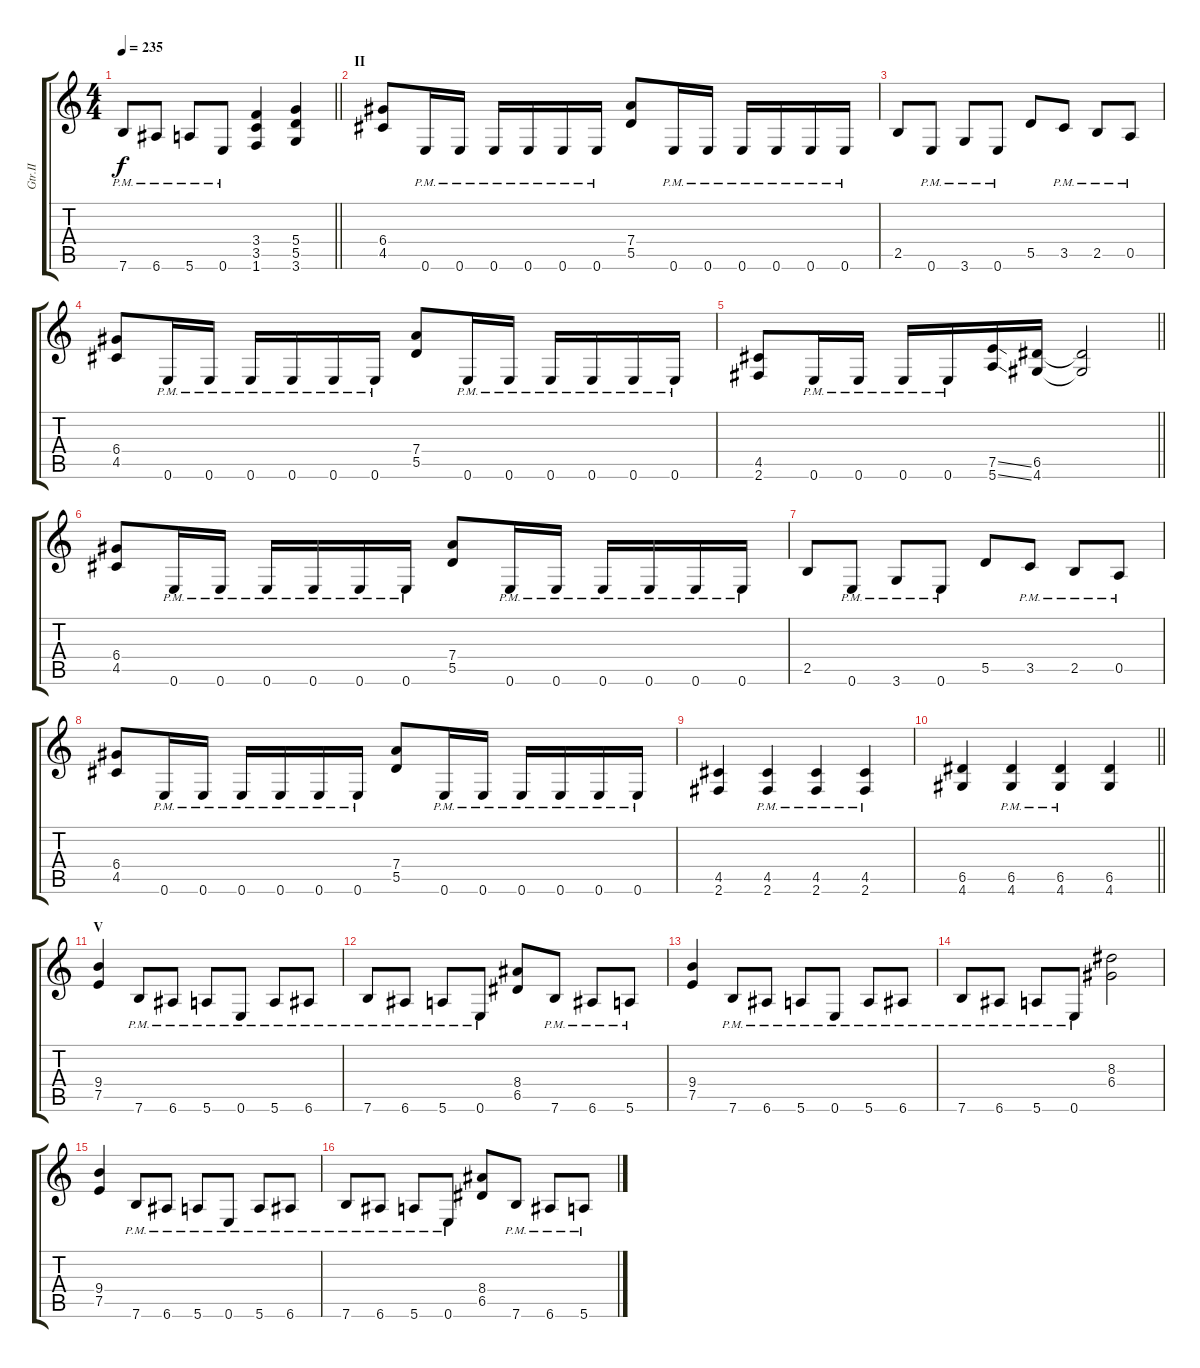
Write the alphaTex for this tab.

\track ("Gtr.II" "Gtr.II") {instrument overdrivenguitar}
\staff {score tabs}
\tuning (E4 B3 G3 D3 A2 E2) {hide}
\ts (4 4)
\tempo 235
\clef g2
\barLineRight lightlight
\ks c
7.6{pm}.8{dy f} 6.6{pm}.8 5.6{pm}.8 0.6{pm}.8 (3.4 3.5 1.6).4 (5.4 5.5 3.6).4 |
\section ("" "II")
(6.4 4.5).8 0.6{pm}.16 0.6{pm}.16 0.6{pm}.16 0.6{pm}.16 0.6{pm}.16 0.6{pm}.16 (7.4 5.5).8 0.6{pm}.16 0.6{pm}.16 0.6{pm}.16 0.6{pm}.16 0.6{pm}.16 0.6{pm}.16 |
2.5.8 0.6{pm}.8 3.6{pm}.8 0.6{pm}.8 5.5.8 3.5{pm}.8 2.5{pm}.8 0.5{pm}.8 |
(6.4 4.5).8 0.6{pm}.16 0.6{pm}.16 0.6{pm}.16 0.6{pm}.16 0.6{pm}.16 0.6{pm}.16 (7.4 5.5).8 0.6{pm}.16 0.6{pm}.16 0.6{pm}.16 0.6{pm}.16 0.6{pm}.16 0.6{pm}.16 |
\barLineRight lightlight
(4.5 2.6).8 0.6{pm}.16 0.6{pm}.16 0.6{pm}.16 0.6{pm}.16 (7.5{ss} 5.6{ss}).16 (6.5 4.6).16 (6.5{t} 4.6{t}).2 |
(6.4 4.5).8 0.6{pm}.16 0.6{pm}.16 0.6{pm}.16 0.6{pm}.16 0.6{pm}.16 0.6{pm}.16 (7.4 5.5).8 0.6{pm}.16 0.6{pm}.16 0.6{pm}.16 0.6{pm}.16 0.6{pm}.16 0.6{pm}.16 |
2.5.8 0.6{pm}.8 3.6{pm}.8 0.6{pm}.8 5.5.8 3.5{pm}.8 2.5{pm}.8 0.5{pm}.8 |
(6.4 4.5).8 0.6{pm}.16 0.6{pm}.16 0.6{pm}.16 0.6{pm}.16 0.6{pm}.16 0.6{pm}.16 (7.4 5.5).8 0.6{pm}.16 0.6{pm}.16 0.6{pm}.16 0.6{pm}.16 0.6{pm}.16 0.6{pm}.16 |
(4.5 2.6).4 (4.5{pm} 2.6{pm}).4 (4.5{pm} 2.6{pm}).4 (4.5{pm} 2.6{pm}).4 |
\barLineRight lightlight
(6.5 4.6).4 (6.5{pm} 4.6{pm}).4 (6.5{pm} 4.6{pm}).4 (6.5 4.6).4 |
\section ("" "V")
(9.4 7.5).4 7.6{pm}.8 6.6{pm}.8 5.6{pm}.8 0.6{pm}.8 5.6{pm}.8 6.6{pm}.8 |
7.6{pm}.8 6.6{pm}.8 5.6{pm}.8 0.6{pm}.8 (8.4 6.5).8 7.6{pm}.8 6.6{pm}.8 5.6{pm}.8 |
(9.4 7.5).4 7.6{pm}.8 6.6{pm}.8 5.6{pm}.8 0.6{pm}.8 5.6{pm}.8 6.6{pm}.8 |
7.6{pm}.8 6.6{pm}.8 5.6{pm}.8 0.6{pm}.8 (8.3 6.4).2 |
(9.4 7.5).4 7.6{pm}.8 6.6{pm}.8 5.6{pm}.8 0.6{pm}.8 5.6{pm}.8 6.6{pm}.8 |
7.6{pm}.8 6.6{pm}.8 5.6{pm}.8 0.6{pm}.8 (8.4 6.5).8 7.6{pm}.8 6.6{pm}.8 5.6{pm}.8
